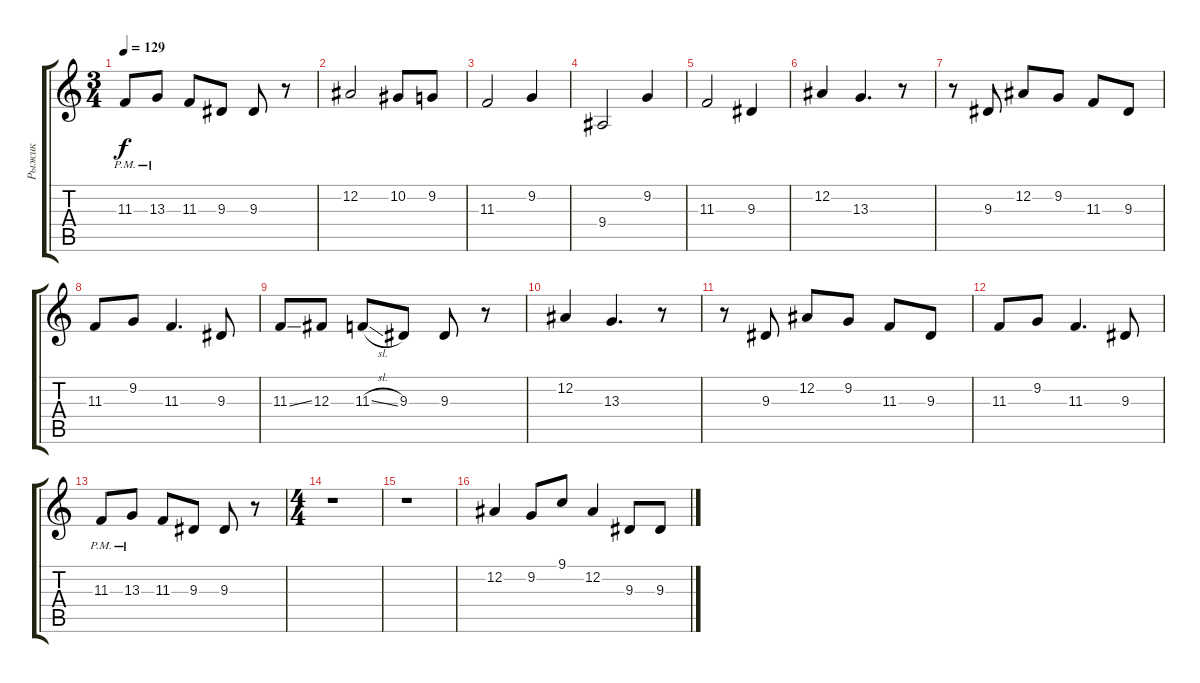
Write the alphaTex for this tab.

\track ("Рыжик" "Рыжик") {instrument lead1square}
\staff {score tabs}
\tuning (Eb4 Bb3 Gb3 Db3 Ab2 Eb2) {hide}
\ts (3 4)
\tempo 129
\clef g2
\ks c
11.3{pm}.8{dy f} 13.3{pm}.8 11.3.8 9.3.8 9.3.8 r.8 |
12.2.2 10.2.8 9.2.8 |
11.3.2 9.2.4 |
9.4.2 9.2.4 |
11.3.2 9.3.4 |
12.2.4 13.3.4{d} r.8 |
r.8 9.3.8 12.2.8 9.2.8 11.3.8 9.3.8 |
11.3.8 9.2.8 11.3.4{d} 9.3.8 |
11.3{ss}.8 12.3.8 11.3{sl}.8 9.3.8 9.3.8 r.8 |
12.2.4 13.3.4{d} r.8 |
r.8 9.3.8 12.2.8 9.2.8 11.3.8 9.3.8 |
11.3.8 9.2.8 11.3.4{d} 9.3.8 |
11.3{pm}.8 13.3{pm}.8 11.3.8 9.3.8 9.3.8 r.8 |
\ts (4 4)
r.1 |
r.1 |
12.2.4 9.2.8 9.1.8 12.2.4 9.3.8 9.3.8
